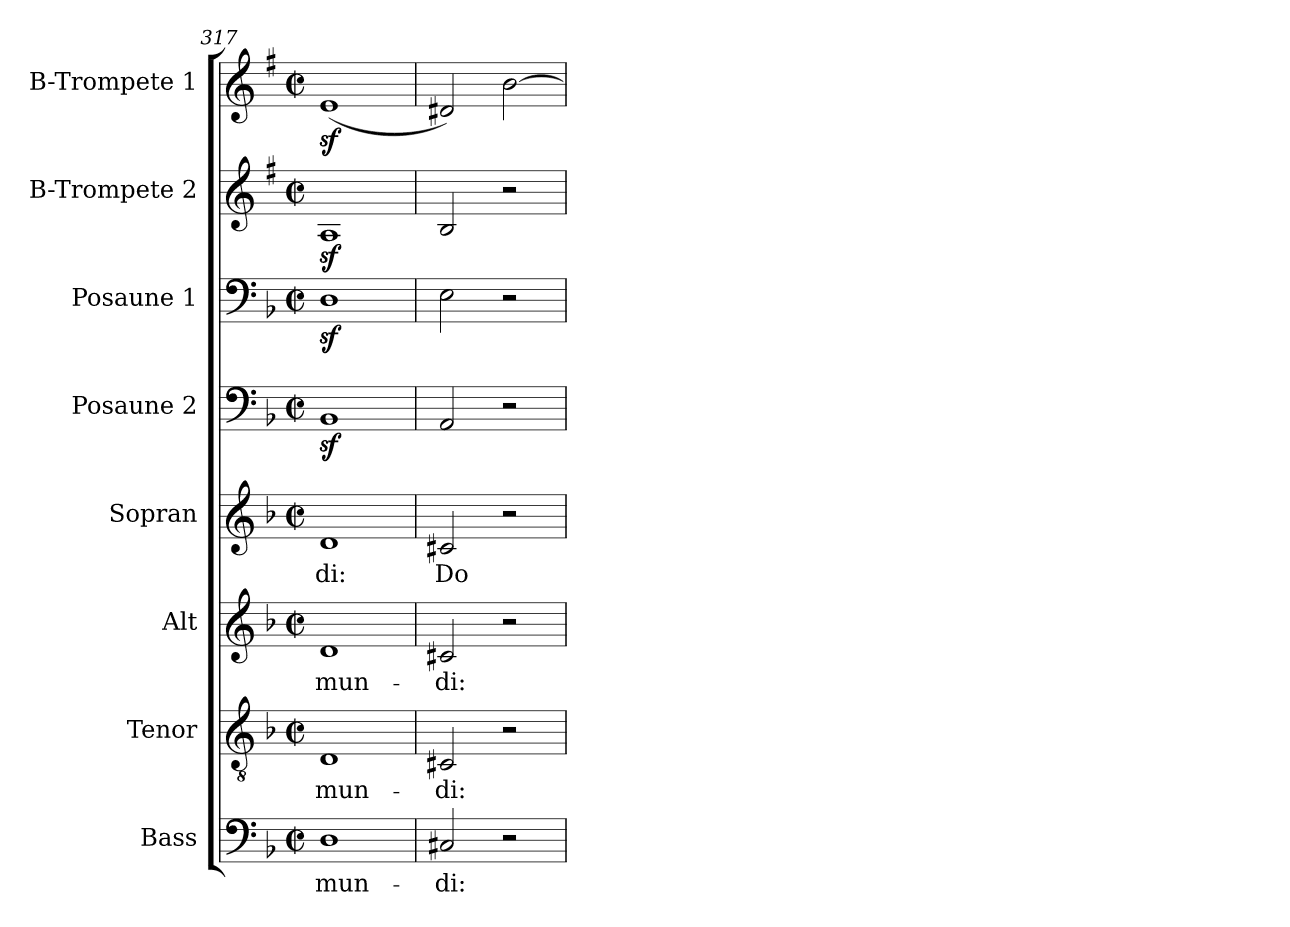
**kern	**text	**kern	**text	**kern	**text	**kern	**text	**kern	**kern	**kern	**kern
*part8	*part8	*part7	*part7	*part6	*part6	*part5	*part5	*part4	*part3	*part2	*part1
*staff8	*staff8	*staff7	*staff7	*staff6	*staff6	*staff5	*staff5	*staff4	*staff3	*staff2	*staff1
*I"Bass	*	*I"Tenor	*	*I"Alt	*	*I"Sopran	*	*I"Posaune 2	*I"Posaune 1	*I"B-Trompete 2	*I"B-Trompete 1
*I'B.	*	*I'T.	*	*I'A.	*	*I'S.	*	*I'Pos. 2	*I'Pos. 1	*I'B Trp. 2	*I'B Trp. 1
*clefF4	*	*clefGv2	*	*clefG2	*	*clefG2	*	*clefF4	*clefF4	*clefG2	*clefG2
*	*	*	*	*	*	*	*	*	*	*ITrd1c2	*ITrd1c2
*k[b-]	*	*k[b-]	*	*k[b-]	*	*k[b-]	*	*k[b-]	*k[b-]	*k[b-]	*k[b-]
*F:	*	*F:	*	*F:	*	*F:	*	*F:	*F:	*F:	*F:
*M2/2	*	*M2/2	*	*M2/2	*	*M2/2	*	*M2/2	*M2/2	*M2/2	*M2/2
*met(c|)	*	*met(c|)	*	*met(c|)	*	*met(c|)	*	*met(c|)	*met(c|)	*met(c|)	*met(c|)
=317	=317	=317	=317	=317	=317	=317	=317	=317	=317	=317	=317
!	!LO:LY:b	!	!LO:LY:b	!	!LO:LY:b	!	!LO:LY:b	!	!	!	!
1D	mun-	1D	mun-	1d	mun-	1d	-di:	1BB-z<	1Dz<	1Gz<	(<1dz<
=318	=318	=318	=318	=318	=318	=318	=318	=318	=318	=318	=318
!	!LO:LY:b	!	!LO:LY:b	!	!LO:LY:b	!	!LO:LY:b	!	!	!	!
2C#X/	-di:	2C#X/	-di:	2c#X/	-di:	2c#X/	Do-	2AA/	2E\	2A/	2c#X/)
2r	.	2r	.	2r	.	2r	.	2r	2r	2r	[2a\
=	=	=	=	=	=	=	=	=	=	=	=
*-	*-	*-	*-	*-	*-	*-	*-	*-	*-	*-	*-
